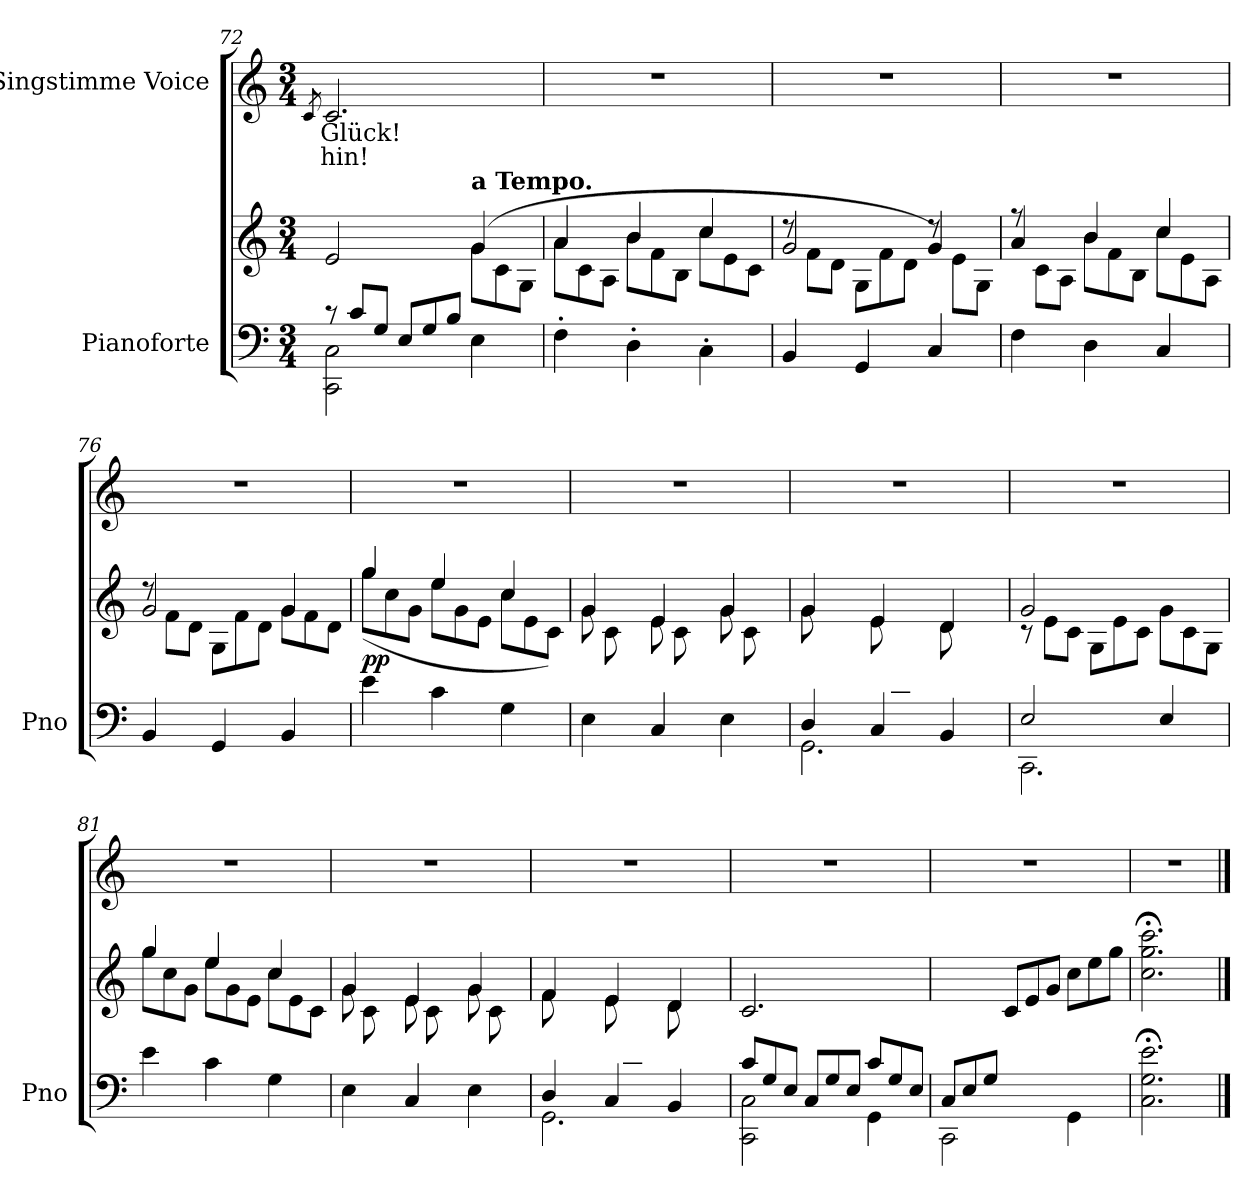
**kern	**kern	**dynam	**kern	**text	**text
*part2	*part2	*part2	*part1	*part1	*part1
*staff3	*staff2	*staff2/3	*staff1	*staff1	*staff1
*I"Pianoforte	*	*	*I"Singstimme Voice	*	*
*I'Pno	*	*	*	*	*
*clefF4	*clefG2	*	*clefG2	*	*
*k[]	*k[]	*	*k[]	*	*
*M3/4	*M3/4	*	*M3/4	*	*
=72	=72	=72	=72	=72	=72
.	.	.	8qc/	.	.
*Xtuplet	*	*	*	*	*
*^	*^	*	*	*	*
12r	2CC\ 2C\	2e/	2ryy	.	2.c/	Glück!	-hin!
12c/L	.	.	.	.	.	.	.
12G/J	.	.	.	.	.	.	.
12E/L	.	.	.	.	.	.	.
12G/	.	.	.	.	.	.	.
12B/J	.	.	.	.	.	.	.
*	*	*	*Xtuplet	*	*	*	*
!	!	!LO:TX:a:B:t=a Tempo.	!	!	!	!	!
4E\	4ryy	(4g/	12g\L	.	.	.	.
.	.	.	12c\	.	.	.	.
.	.	.	12G\J	.	.	.	.
*v	*v	*	*	*	*	*	*
=73	=73	=73	=73	=73	=73	=73
4F'\	4a/	12a\L	.	2.r	.	.
.	.	12c\	.	.	.	.
.	.	12A\J	.	.	.	.
4D'\	4b/	12b\L	.	.	.	.
.	.	12f\	.	.	.	.
.	.	12B\J	.	.	.	.
4C'\	4cc/	12cc\L	.	.	.	.
.	.	12e\	.	.	.	.
.	.	12c\J	.	.	.	.
=74	=74	=74	=74	=74	=74	=74
4BB/	12r	2g/	.	2.r	.	.
.	12f\L	.	.	.	.	.
.	12d\J	.	.	.	.	.
4GG/	12G\L	.	.	.	.	.
.	12f\	.	.	.	.	.
.	12d\J	.	.	.	.	.
4C/	12r	4g/)	.	.	.	.
.	12e\L	.	.	.	.	.
.	12G\J	.	.	.	.	.
=75	=75	=75	=75	=75	=75	=75
4F\	12r	4a/	.	2.r	.	.
.	12c\L	.	.	.	.	.
.	12A\J	.	.	.	.	.
4D\	12b\L	4b/	.	.	.	.
.	12f\	.	.	.	.	.
.	12B\J	.	.	.	.	.
4C/	12cc\L	4cc/	.	.	.	.
.	12e\	.	.	.	.	.
.	12A\J	.	.	.	.	.
=76	=76	=76	=76	=76	=76	=76
4BB/	12r	2g/	.	2.r	.	.
.	12f\L	.	.	.	.	.
.	12d\J	.	.	.	.	.
4GG/	12G\L	.	.	.	.	.
.	12f\	.	.	.	.	.
.	12d\J	.	.	.	.	.
4BB/	12g\L	4g/	.	.	.	.
.	12f\	.	.	.	.	.
.	12d\J	.	.	.	.	.
=77	=77	=77	=77	=77	=77	=77
!	!	!	!LO:DY:b	!	!	!
4e\	4gg/	(>12gg\L	pp	2.r	.	.
.	.	12cc\	.	.	.	.
.	.	12g\J	.	.	.	.
4c\	4ee/	12ee\L	.	.	.	.
.	.	12g\	.	.	.	.
.	.	12e\J	.	.	.	.
4G\	4cc/	12cc\L	.	.	.	.
.	.	12e\	.	.	.	.
.	.	12c\J)	.	.	.	.
=78	=78	=78	=78	=78	=78	=78
*^	*	*	*	*	*	*
6ryy	4E\	12g\L	4g/	.	2.r	.	.
.	.	12c\	.	.	.	.	.
12G/J	.	12ryy	.	.	.	.	.
6ryy	4C/	12e\L	4e/	.	.	.	.
.	.	12c\	.	.	.	.	.
12G/J	.	12ryy	.	.	.	.	.
6ryy	4E\	12g\L	4g/	.	.	.	.
.	.	12c\	.	.	.	.	.
12G/J	.	12ryy	.	.	.	.	.
=79	=79	=79	=79	=79	=79	=79	=79
*	*^	*	*	*	*	*	*
12ryy	4D/	2.GG\	12g\L	4g/	.	2.r	.	.
12B/	.	.	6ryy	.	.	.	.	.
12G/J	.	.	.	.	.	.	.	.
12ryy	4C/	.	12e\L	4e/	.	.	.	.
12c/	.	.	6ryy	.	.	.	.	.
12G/J	.	.	.	.	.	.	.	.
12ryy	4BB/	.	12d\L	4d/	.	.	.	.
12G/	.	.	6ryy	.	.	.	.	.
12D/J	.	.	.	.	.	.	.	.
*	*v	*v	*	*	*	*	*	*
=80	=80	=80	=80	=80	=80	=80	=80
2E/	2.CC\	2g/	12r	.	2.r	.	.
.	.	.	12e\L	.	.	.	.
.	.	.	12c\J	.	.	.	.
.	.	.	12G\L	.	.	.	.
.	.	.	12e\	.	.	.	.
.	.	.	12c\J	.	.	.	.
4E/	.	12g\L	4ryy	.	.	.	.
.	.	12c\	.	.	.	.	.
.	.	12G\J	.	.	.	.	.
*v	*v	*	*	*	*	*	*
=81	=81	=81	=81	=81	=81	=81
4e\	12gg\L	4gg/	.	2.r	.	.
.	12cc\	.	.	.	.	.
.	12g\J	.	.	.	.	.
4c\	12ee\L	4ee/	.	.	.	.
.	12g\	.	.	.	.	.
.	12e\J	.	.	.	.	.
4G\	12cc\L	4cc/	.	.	.	.
.	12e\	.	.	.	.	.
.	12c\J	.	.	.	.	.
=82	=82	=82	=82	=82	=82	=82
*^	*	*	*	*	*	*
6ryy	4E\	12g\L	4g/	.	2.r	.	.
.	.	12c\	.	.	.	.	.
12G/J	.	12ryy	.	.	.	.	.
6ryy	4C/	12e\L	4e/	.	.	.	.
.	.	12c\	.	.	.	.	.
12G/J	.	12ryy	.	.	.	.	.
6ryy	4E\	12g\L	4g/	.	.	.	.
.	.	12c\	.	.	.	.	.
12G/J	.	12ryy	.	.	.	.	.
=83	=83	=83	=83	=83	=83	=83	=83
*	*^	*	*	*	*	*	*
12ryy	4D/	2.GG\	12f\L	4f/	.	2.r	.	.
12B/	.	.	6ryy	.	.	.	.	.
12G/J	.	.	.	.	.	.	.	.
12ryy	4C/	.	12e\L	4e/	.	.	.	.
12c/	.	.	6ryy	.	.	.	.	.
12G/J	.	.	.	.	.	.	.	.
12ryy	4BB/	.	12d\L	4d/	.	.	.	.
12G/	.	.	6ryy	.	.	.	.	.
12F/J	.	.	.	.	.	.	.	.
*	*v	*v	*	*	*	*	*	*
*	*	*v	*v	*	*	*	*
=84	=84	=84	=84	=84	=84	=84
2CC\ 2C\	12c/L	2.c/	.	2.r	.	.
.	12G/	.	.	.	.	.
.	12E/J	.	.	.	.	.
.	12C/L	.	.	.	.	.
.	12G/	.	.	.	.	.
.	12E/J	.	.	.	.	.
4GG\	12c/L	.	.	.	.	.
.	12G/	.	.	.	.	.
.	12E/J	.	.	.	.	.
=85	=85	=85	=85	=85	=85	=85
12C/L	2CC\	4ryy	.	2.r	.	.
12E/	.	.	.	.	.	.
12G/J	.	.	.	.	.	.
2ryy	.	12c/L	.	.	.	.
.	.	12e/	.	.	.	.
.	.	12g/J	.	.	.	.
.	4GG\	12cc\L	.	.	.	.
.	.	12ee\	.	.	.	.
.	.	12gg\J	.	.	.	.
*v	*v	*	*	*	*	*
=86	=86	=86	=86	=86	=86
2.C\;< 2.G\;< 2.e\;<	2.cc\;< 2.gg\;< 2.ccc\;<	.	2.r	.	.
==	==	==	==	==	==
*-	*-	*-	*-	*-	*-
